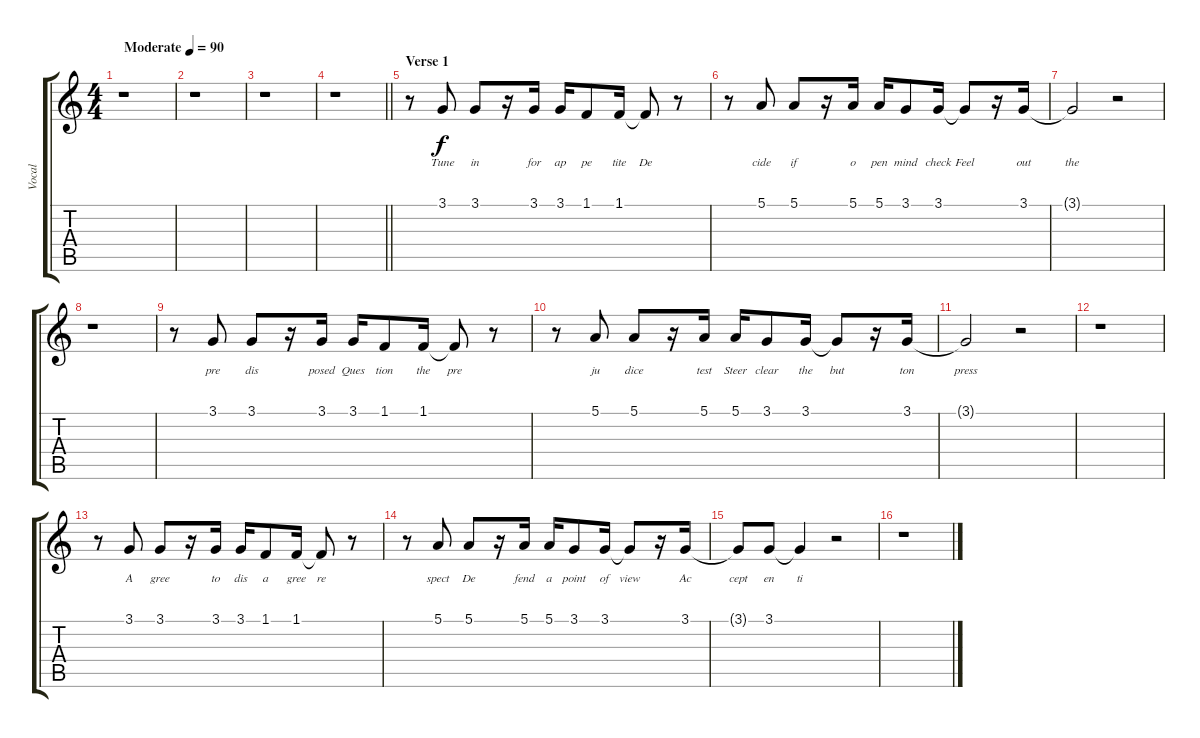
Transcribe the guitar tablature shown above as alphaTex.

\track ("Vocal" "Vocal") {instrument acousticgrandpiano}
\staff {score tabs}
\tuning (E4 B3 G3 D3 A2 E2) {hide}
\ts (4 4)
\tempo (90 "Moderate")
\clef g2
\ks c
r.1{dy f instrument acousticgrandpiano} |
r.1 |
r.1 |
\barLineRight lightlight
r.1 |
\section ("" "Verse 1")
r.8 3.1.8{lyrics (0 "Tune") lyrics (1 "") lyrics (2 "") lyrics (3 "") lyrics (4 "")} 3.1.8{lyrics (0 "in") lyrics (1 "") lyrics (2 "") lyrics (3 "") lyrics (4 "")} r.16 3.1.16{lyrics (0 "for") lyrics (1 "") lyrics (2 "") lyrics (3 "") lyrics (4 "")} 3.1.16{lyrics (0 "ap") lyrics (1 "") lyrics (2 "") lyrics (3 "") lyrics (4 "")} 1.1.8{lyrics (0 "pe") lyrics (1 "") lyrics (2 "") lyrics (3 "") lyrics (4 "")} 1.1.16{lyrics (0 "tite") lyrics (1 "") lyrics (2 "") lyrics (3 "") lyrics (4 "")} 1.1{t}.8{lyrics (0 "De") lyrics (1 "") lyrics (2 "") lyrics (3 "") lyrics (4 "")} r.8 |
r.8 5.1.8{lyrics (0 "cide") lyrics (1 "") lyrics (2 "") lyrics (3 "") lyrics (4 "")} 5.1.8{lyrics (0 "if") lyrics (1 "") lyrics (2 "") lyrics (3 "") lyrics (4 "")} r.16 5.1.16{lyrics (0 "o") lyrics (1 "") lyrics (2 "") lyrics (3 "") lyrics (4 "")} 5.1.16{lyrics (0 "pen") lyrics (1 "") lyrics (2 "") lyrics (3 "") lyrics (4 "")} 3.1.8{lyrics (0 "mind") lyrics (1 "") lyrics (2 "") lyrics (3 "") lyrics (4 "")} 3.1.16{lyrics (0 "check") lyrics (1 "") lyrics (2 "") lyrics (3 "") lyrics (4 "")} 3.1{t}.8{lyrics (0 "Feel") lyrics (1 "") lyrics (2 "") lyrics (3 "") lyrics (4 "")} r.16 3.1.16{lyrics (0 "out") lyrics (1 "") lyrics (2 "") lyrics (3 "") lyrics (4 "")} |
3.1{t}.2{lyrics (0 "the") lyrics (1 "") lyrics (2 "") lyrics (3 "") lyrics (4 "")} r.2 |
r.1 |
r.8 3.1.8{lyrics (0 "pre") lyrics (1 "") lyrics (2 "") lyrics (3 "") lyrics (4 "")} 3.1.8{lyrics (0 "dis") lyrics (1 "") lyrics (2 "") lyrics (3 "") lyrics (4 "")} r.16 3.1.16{lyrics (0 "posed") lyrics (1 "") lyrics (2 "") lyrics (3 "") lyrics (4 "")} 3.1.16{lyrics (0 "Ques") lyrics (1 "") lyrics (2 "") lyrics (3 "") lyrics (4 "")} 1.1.8{lyrics (0 "tion") lyrics (1 "") lyrics (2 "") lyrics (3 "") lyrics (4 "")} 1.1.16{lyrics (0 "the") lyrics (1 "") lyrics (2 "") lyrics (3 "") lyrics (4 "")} 1.1{t}.8{lyrics (0 "pre") lyrics (1 "") lyrics (2 "") lyrics (3 "") lyrics (4 "")} r.8 |
r.8 5.1.8{lyrics (0 "ju") lyrics (1 "") lyrics (2 "") lyrics (3 "") lyrics (4 "")} 5.1.8{lyrics (0 "dice") lyrics (1 "") lyrics (2 "") lyrics (3 "") lyrics (4 "")} r.16 5.1.16{lyrics (0 "test") lyrics (1 "") lyrics (2 "") lyrics (3 "") lyrics (4 "")} 5.1.16{lyrics (0 "Steer") lyrics (1 "") lyrics (2 "") lyrics (3 "") lyrics (4 "")} 3.1.8{lyrics (0 "clear") lyrics (1 "") lyrics (2 "") lyrics (3 "") lyrics (4 "")} 3.1.16{lyrics (0 "the") lyrics (1 "") lyrics (2 "") lyrics (3 "") lyrics (4 "")} 3.1{t}.8{lyrics (0 "but") lyrics (1 "") lyrics (2 "") lyrics (3 "") lyrics (4 "")} r.16 3.1.16{lyrics (0 "ton") lyrics (1 "") lyrics (2 "") lyrics (3 "") lyrics (4 "")} |
3.1{t}.2{lyrics (0 "press") lyrics (1 "") lyrics (2 "") lyrics (3 "") lyrics (4 "")} r.2 |
r.1 |
r.8 3.1.8{lyrics (0 "A") lyrics (1 "") lyrics (2 "") lyrics (3 "") lyrics (4 "")} 3.1.8{lyrics (0 "gree") lyrics (1 "") lyrics (2 "") lyrics (3 "") lyrics (4 "")} r.16 3.1.16{lyrics (0 "to") lyrics (1 "") lyrics (2 "") lyrics (3 "") lyrics (4 "")} 3.1.16{lyrics (0 "dis") lyrics (1 "") lyrics (2 "") lyrics (3 "") lyrics (4 "")} 1.1.8{lyrics (0 "a") lyrics (1 "") lyrics (2 "") lyrics (3 "") lyrics (4 "")} 1.1.16{lyrics (0 "gree") lyrics (1 "") lyrics (2 "") lyrics (3 "") lyrics (4 "")} 1.1{t}.8{lyrics (0 "re") lyrics (1 "") lyrics (2 "") lyrics (3 "") lyrics (4 "")} r.8 |
r.8 5.1.8{lyrics (0 "spect") lyrics (1 "") lyrics (2 "") lyrics (3 "") lyrics (4 "")} 5.1.8{lyrics (0 "De") lyrics (1 "") lyrics (2 "") lyrics (3 "") lyrics (4 "")} r.16 5.1.16{lyrics (0 "fend") lyrics (1 "") lyrics (2 "") lyrics (3 "") lyrics (4 "")} 5.1.16{lyrics (0 "a") lyrics (1 "") lyrics (2 "") lyrics (3 "") lyrics (4 "")} 3.1.8{lyrics (0 "point") lyrics (1 "") lyrics (2 "") lyrics (3 "") lyrics (4 "")} 3.1.16{lyrics (0 "of") lyrics (1 "") lyrics (2 "") lyrics (3 "") lyrics (4 "")} 3.1{t}.8{lyrics (0 "view") lyrics (1 "") lyrics (2 "") lyrics (3 "") lyrics (4 "")} r.16 3.1.16{lyrics (0 "Ac") lyrics (1 "") lyrics (2 "") lyrics (3 "") lyrics (4 "")} |
3.1{t}.8{lyrics (0 "cept") lyrics (1 "") lyrics (2 "") lyrics (3 "") lyrics (4 "")} 3.1.8{lyrics (0 "en") lyrics (1 "") lyrics (2 "") lyrics (3 "") lyrics (4 "")} 3.1{t}.4{lyrics (0 "ti") lyrics (1 "") lyrics (2 "") lyrics (3 "") lyrics (4 "")} r.2 |
r.1
